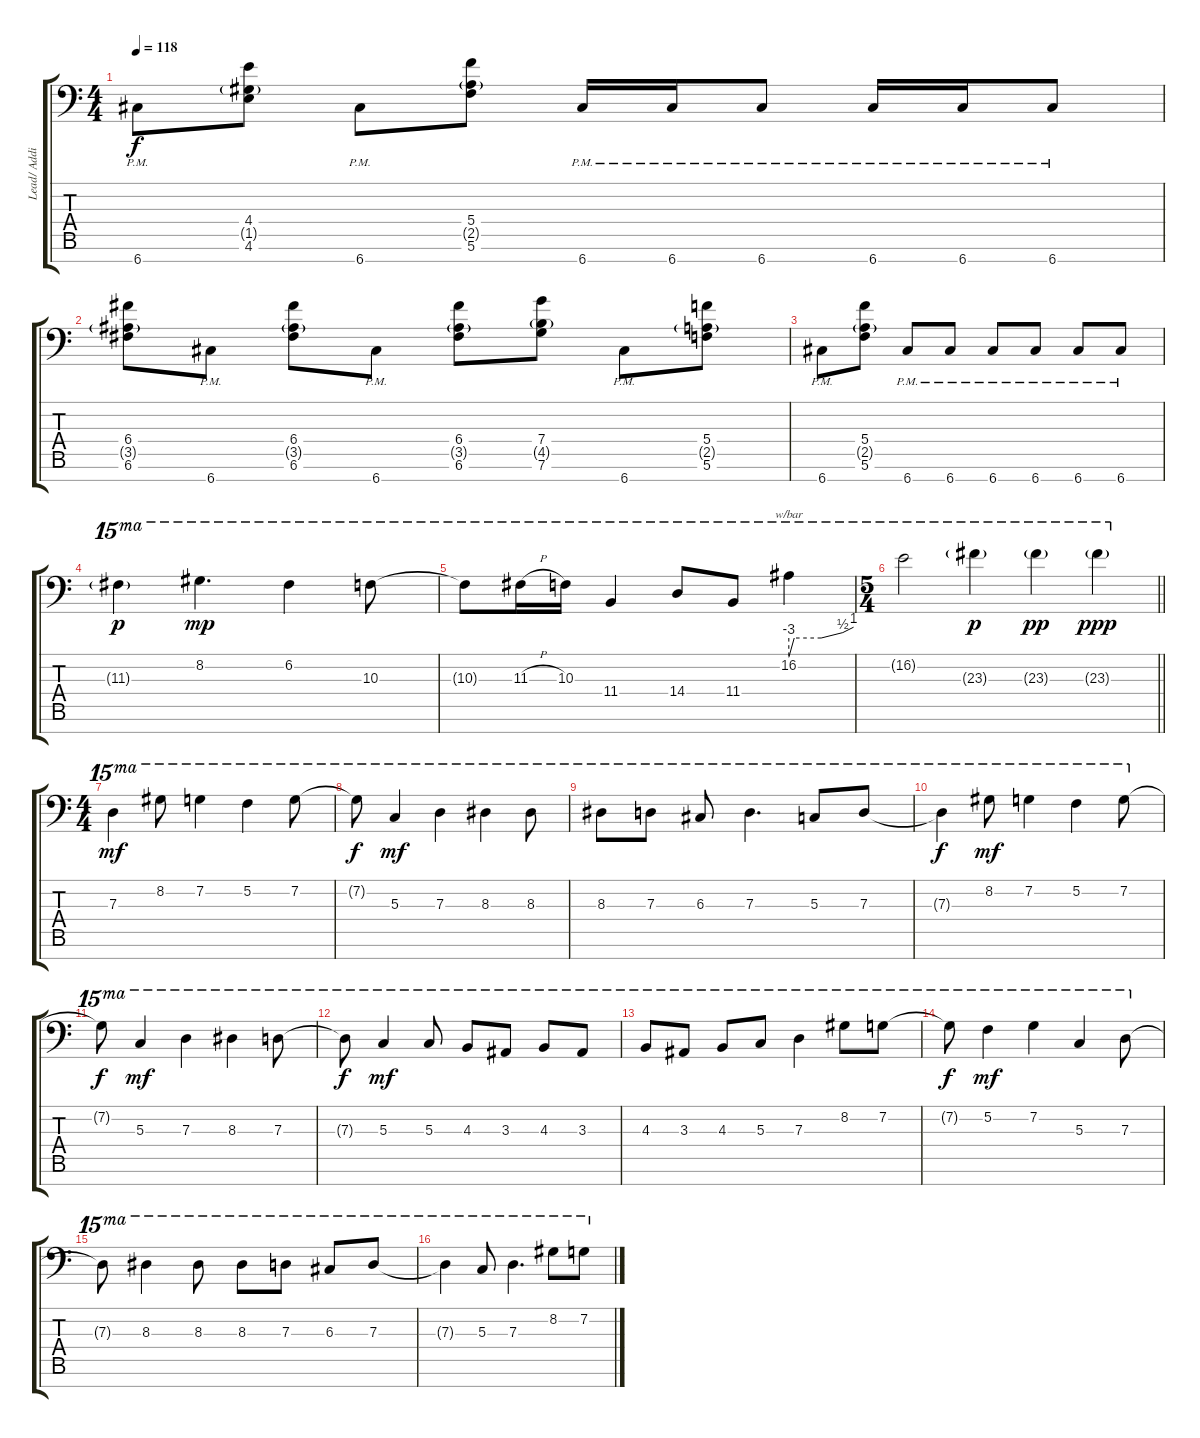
\track ("Lead/ Additional" "Lead/ Addi") {instrument overdrivenguitar}
\staff {score tabs}
\tuning (E4 C4 G3 C3 G2 C2 G1) {hide}
\ts (4 4)
\tempo 118
\clef f4
\ks c
6.7{pm}.8{dy f} (4.4 1.5{g} 4.6).8 6.7{pm}.8 (5.4 2.5{g} 5.6).8 6.7{pm}.16 6.7{pm}.16 6.7{pm}.8 6.7{pm}.16 6.7{pm}.16 6.7{pm}.8 |
(6.4 3.5{g} 6.6).8 6.7{pm}.8 (6.4 3.5{g} 6.6).8 6.7{pm}.8 (6.4 3.5{g} 6.6).8 (7.4 4.5{g} 7.6).8 6.7{pm}.8 (5.4 2.5{g} 5.6).8 |
6.7{pm}.8 (5.4 2.5{g} 5.6).8 6.7{pm}.8 6.7{pm}.8 6.7{pm}.8 6.7{pm}.8 6.7{pm}.8 6.7{pm}.8 |
11.3{g}.4{ot 15ma dy p} 8.2.4{d ot 15ma dy mp} 6.2.4{ot 15ma} 10.3.8{ot 15ma} |
10.3{t}.8{ot 15ma} 11.3{h}.16{ot 15ma} 10.3.16{ot 15ma} 11.4.4{ot 15ma} 14.4.8{ot 15ma} 11.4.8{ot 15ma} 16.2.4{tbe (custom default 0 -12 5 0 30 0 50 2 60 4) ot 15ma} |
\ts (5 4)
\barLineRight lightlight
16.2{t}.2{ot 15ma} 23.3{g}.4{ot 15ma dy p} 23.3{g}.4{ot 15ma dy pp} 23.3{g}.4{ot 15ma dy ppp} |
\ts (4 4)
7.3.4{ot 15ma dy mf} 8.2.8{ot 15ma} 7.2.4{ot 15ma} 5.2.4{ot 15ma} 7.2.8{ot 15ma} |
7.2{t}.8{ot 15ma dy f} 5.3.4{ot 15ma dy mf} 7.3.4{ot 15ma} 8.3.4{ot 15ma} 8.3.8{ot 15ma} |
8.3.8{ot 15ma} 7.3.8{ot 15ma} 6.3.8{ot 15ma} 7.3.4{d ot 15ma} 5.3.8{ot 15ma} 7.3.8{ot 15ma} |
7.3{t}.4{ot 15ma dy f} 8.2.8{ot 15ma dy mf} 7.2.4{ot 15ma} 5.2.4{ot 15ma} 7.2.8{ot 15ma} |
7.2{t}.8{ot 15ma dy f} 5.3.4{ot 15ma dy mf} 7.3.4{ot 15ma} 8.3.4{ot 15ma} 7.3.8{ot 15ma} |
7.3{t}.8{ot 15ma dy f} 5.3.4{ot 15ma dy mf} 5.3.8{ot 15ma} 4.3.8{ot 15ma} 3.3.8{ot 15ma} 4.3.8{ot 15ma} 3.3.8{ot 15ma} |
4.3.8{ot 15ma} 3.3.8{ot 15ma} 4.3.8{ot 15ma} 5.3.8{ot 15ma} 7.3.4{ot 15ma} 8.2.8{ot 15ma} 7.2.8{ot 15ma} |
7.2{t}.8{ot 15ma dy f} 5.2.4{ot 15ma dy mf} 7.2.4{ot 15ma} 5.3.4{ot 15ma} 7.3.8{ot 15ma} |
7.3{t}.8{ot 15ma} 8.3.4{ot 15ma} 8.3.8{ot 15ma} 8.3.8{ot 15ma} 7.3.8{ot 15ma} 6.3.8{ot 15ma} 7.3.8{ot 15ma} |
7.3{t}.4{ot 15ma} 5.3.8{ot 15ma} 7.3.4{d ot 15ma} 8.2.8{ot 15ma} 7.2.8{ot 15ma}
